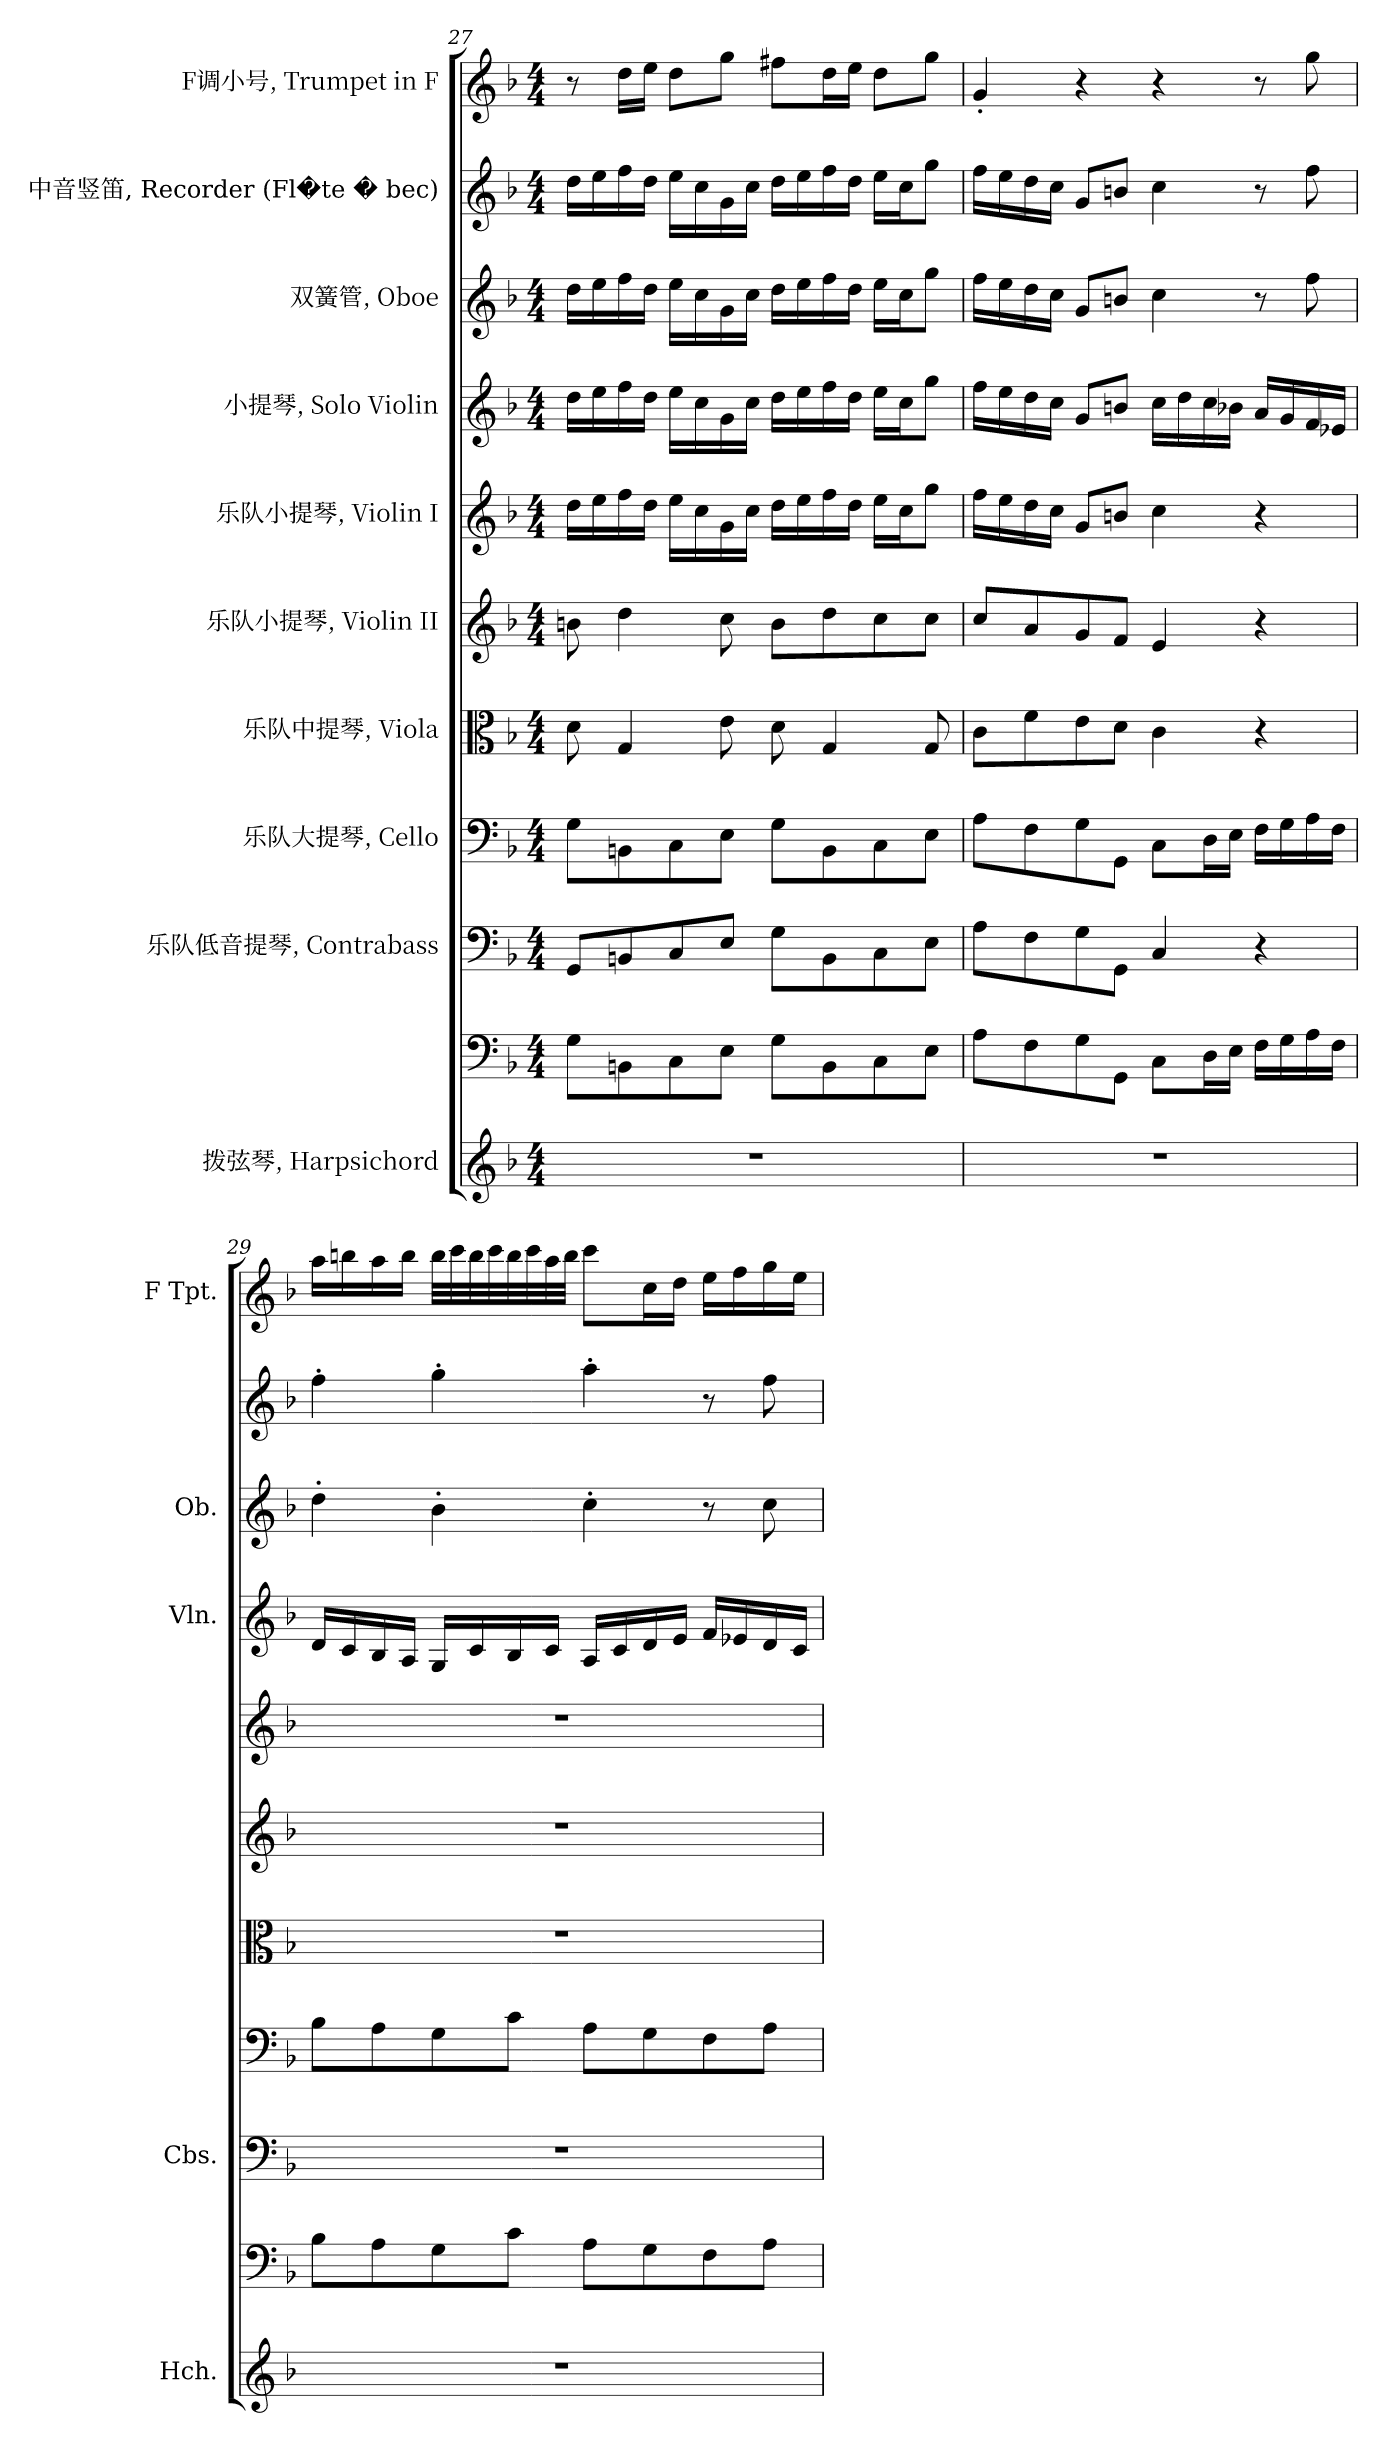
**kern	**kern	**kern	**kern	**kern	**kern	**kern	**kern	**kern	**kern	**kern
*part10	*part10	*part9	*part8	*part7	*part6	*part5	*part4	*part3	*part2	*part1
*staff11	*staff10	*staff9	*staff8	*staff7	*staff6	*staff5	*staff4	*staff3	*staff2	*staff1
*I"拨弦琴, Harpsichord	*	*I"乐队低音提琴, Contrabass	*I"乐队大提琴, Cello	*I"乐队中提琴, Viola	*I"乐队小提琴, Violin II	*I"乐队小提琴, Violin I	*I"小提琴, Solo Violin	*I"双簧管, Oboe	*I"中音竖笛, Recorder (Fl�te � bec)	*I"F调小号, Trumpet in F
*I'Hch.	*	*I'Cbs.	*	*	*	*	*I'Vln.	*I'Ob.	*	*I'F Tpt.
*clefG2	*clefF4	*clefF4	*clefF4	*clefC3	*clefG2	*clefG2	*clefG2	*clefG2	*clefG2	*clefG2
*	*	*ITrd7c12	*	*	*	*	*	*	*	*ITrd-3c-5
*k[b-]	*k[b-]	*k[b-]	*k[b-]	*k[b-]	*k[b-]	*k[b-]	*k[b-]	*k[b-]	*k[b-]	*k[b-e-]
*M4/4	*M4/4	*M4/4	*M4/4	*M4/4	*M4/4	*M4/4	*M4/4	*M4/4	*M4/4	*M4/4
=27	=27	=27	=27	=27	=27	=27	=27	=27	=27	=27
1r	8G\L	8GGG/L	8G\L	8d\	8bn\	16dd\LL	16dd\LL	16dd\LL	16dd\LL	8r
.	.	.	.	.	.	16ee\	16ee\	16ee\	16ee\	.
.	8BBn\	8BBBn/	8BBn\	4G/	4dd\	16ff\	16ff\	16ff\	16ff\	16gg\LL
.	.	.	.	.	.	16dd\JJ	16dd\JJ	16dd\JJ	16dd\JJ	16aa\JJ
.	8C\	8CC/	8C\	.	.	16ee\LL	16ee\LL	16ee\LL	16ee\LL	8gg\L
.	.	.	.	.	.	16cc\	16cc\	16cc\	16cc\	.
.	8E\J	8EE/J	8E\J	8e\	8cc\	16g\	16g\	16g\	16g\	8ccc\J
.	.	.	.	.	.	16cc\JJ	16cc\JJ	16cc\JJ	16cc\JJ	.
.	8G\L	8GG\L	8G\L	8d\	8b\L	16dd\LL	16dd\LL	16dd\LL	16dd\LL	8bbn\L
.	.	.	.	.	.	16ee\	16ee\	16ee\	16ee\	.
.	8BB\	8BBB\	8BB\	4G/	8dd\	16ff\	16ff\	16ff\	16ff\	16gg\L
.	.	.	.	.	.	16dd\JJ	16dd\JJ	16dd\JJ	16dd\JJ	16aa\JJ
.	8C\	8CC\	8C\	.	8cc\	16ee\LL	16ee\LL	16ee\LL	16ee\LL	8gg\L
.	.	.	.	.	.	16cc\J	16cc\J	16cc\J	16cc\J	.
.	8E\J	8EE\J	8E\J	8G/	8cc\J	8gg\J	8gg\J	8gg\J	8gg\J	8ccc\J
!!LO:PB:g=z
=28	=28	=28	=28	=28	=28	=28	=28	=28	=28	=28
1r	8A\L	8AA\L	8A\L	8c\L	8cc/L	16ff\LL	16ff\LL	16ff\LL	16ff\LL	4cc'/
.	.	.	.	.	.	16ee\	16ee\	16ee\	16ee\	.
.	8F\	8FF\	8F\	8f\	8a/	16dd\	16dd\	16dd\	16dd\	.
.	.	.	.	.	.	16cc\JJ	16cc\JJ	16cc\JJ	16cc\JJ	.
.	8G\	8GG\	8G\	8e\	8g/	8g/L	8g/L	8g/L	8g/L	4r
.	8GG\J	8GGG\J	8GG\J	8d\J	8f/J	8bn/J	8bn/J	8bn/J	8bn/J	.
.	8C\L	4CC/	8C\L	4c\	4e/	4cc\	16cc\LL	4cc\	4cc\	4r
.	.	.	.	.	.	.	16dd\	.	.	.
.	16D\L	.	16D\L	.	.	.	16cc\	.	.	.
.	16E\JJ	.	16E\JJ	.	.	.	16b-X\JJ	.	.	.
.	16F\LL	4r	16F\LL	4r	4r	4r	16a/LL	8r	8r	8r
.	16G\	.	16G\	.	.	.	16g/	.	.	.
.	16A\	.	16A\	.	.	.	16f/	8ff\	8ff\	8ccc\
.	16F\JJ	.	16F\JJ	.	.	.	16e-X/JJ	.	.	.
=29	=29	=29	=29	=29	=29	=29	=29	=29	=29	=29
1r	8B-\L	1r	8B-\L	1r	1r	1r	16d/LL	4dd'\	4ff'\	16ddd\LL
.	.	.	.	.	.	.	16c/	.	.	16eeen\
.	8A\	.	8A\	.	.	.	16B-/	.	.	16ddd\
.	.	.	.	.	.	.	16A/JJ	.	.	16eee\JJ
.	8G\	.	8G\	.	.	.	16G/LL	4b-'\	4gg'\	32eee\LLL
.	.	.	.	.	.	.	.	.	.	32fff\
.	.	.	.	.	.	.	16c/	.	.	32eee\
.	.	.	.	.	.	.	.	.	.	32fff\
.	8c\J	.	8c\J	.	.	.	16B-/	.	.	32eee\
.	.	.	.	.	.	.	.	.	.	32fff\
.	.	.	.	.	.	.	16c/JJ	.	.	32ddd\
.	.	.	.	.	.	.	.	.	.	32eee\JJJ
.	8A\L	.	8A\L	.	.	.	16A/LL	4cc'\	4aa'\	8fff\L
.	.	.	.	.	.	.	16c/	.	.	.
.	8G\	.	8G\	.	.	.	16d/	.	.	16ff\L
.	.	.	.	.	.	.	16e/JJ	.	.	16gg\JJ
.	8F\	.	8F\	.	.	.	16f/LL	8r	8r	16aa\LL
.	.	.	.	.	.	.	16e-X/	.	.	16bb-\
.	8A\J	.	8A\J	.	.	.	16d/	8cc\	8ff\	16ccc\
.	.	.	.	.	.	.	16c/JJ	.	.	16aa\JJ
=	=	=	=	=	=	=	=	=	=	=
*-	*-	*-	*-	*-	*-	*-	*-	*-	*-	*-
